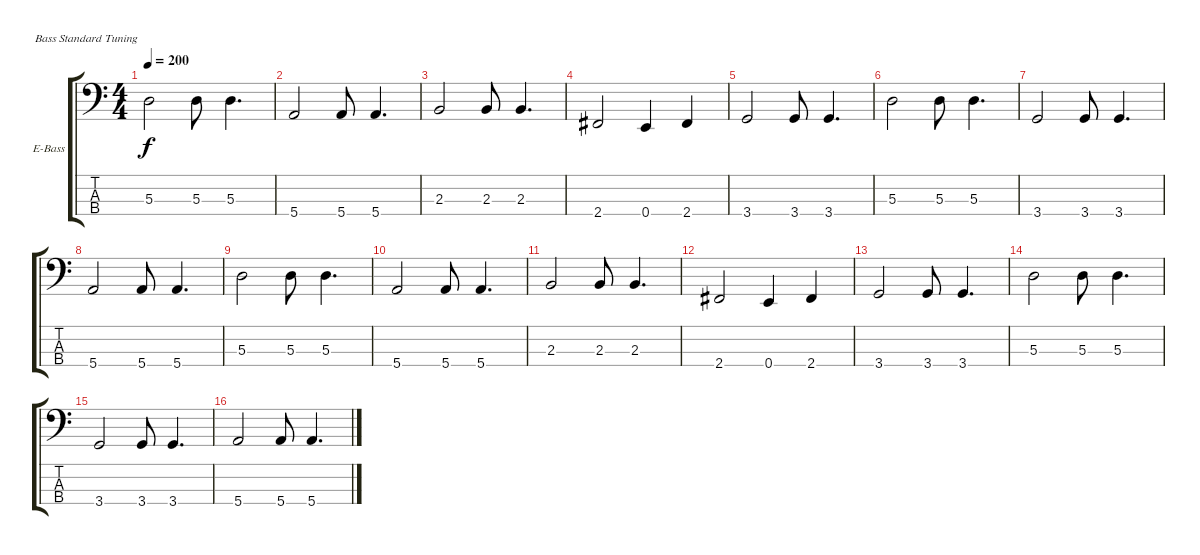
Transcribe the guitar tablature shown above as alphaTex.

\bracketExtendMode groupsimilarinstruments
\firstSystemTrackNameOrientation horizontal
\otherSystemsTrackNameOrientation horizontal
\track ("Basse" "E-Bass") {instrument electricbassfinger}
\staff {score tabs}
\tuning (G2 D2 A1 E1)
\ts (4 4)
\tempo 200
\clef f4
\ks c
5.3.2{dy f} 5.3.8 5.3.4{d} |
5.4.2 5.4.8 5.4.4{d} |
2.3.2 2.3.8 2.3.4{d} |
2.4.2 0.4.4 2.4.4 |
3.4.2 3.4.8 3.4.4{d} |
5.3.2 5.3.8 5.3.4{d} |
3.4.2 3.4.8 3.4.4{d} |
5.4.2 5.4.8 5.4.4{d} |
5.3.2 5.3.8 5.3.4{d} |
5.4.2 5.4.8 5.4.4{d} |
2.3.2 2.3.8 2.3.4{d} |
2.4.2 0.4.4 2.4.4 |
3.4.2 3.4.8 3.4.4{d} |
5.3.2 5.3.8 5.3.4{d} |
3.4.2 3.4.8 3.4.4{d} |
5.4.2 5.4.8 5.4.4{d}
